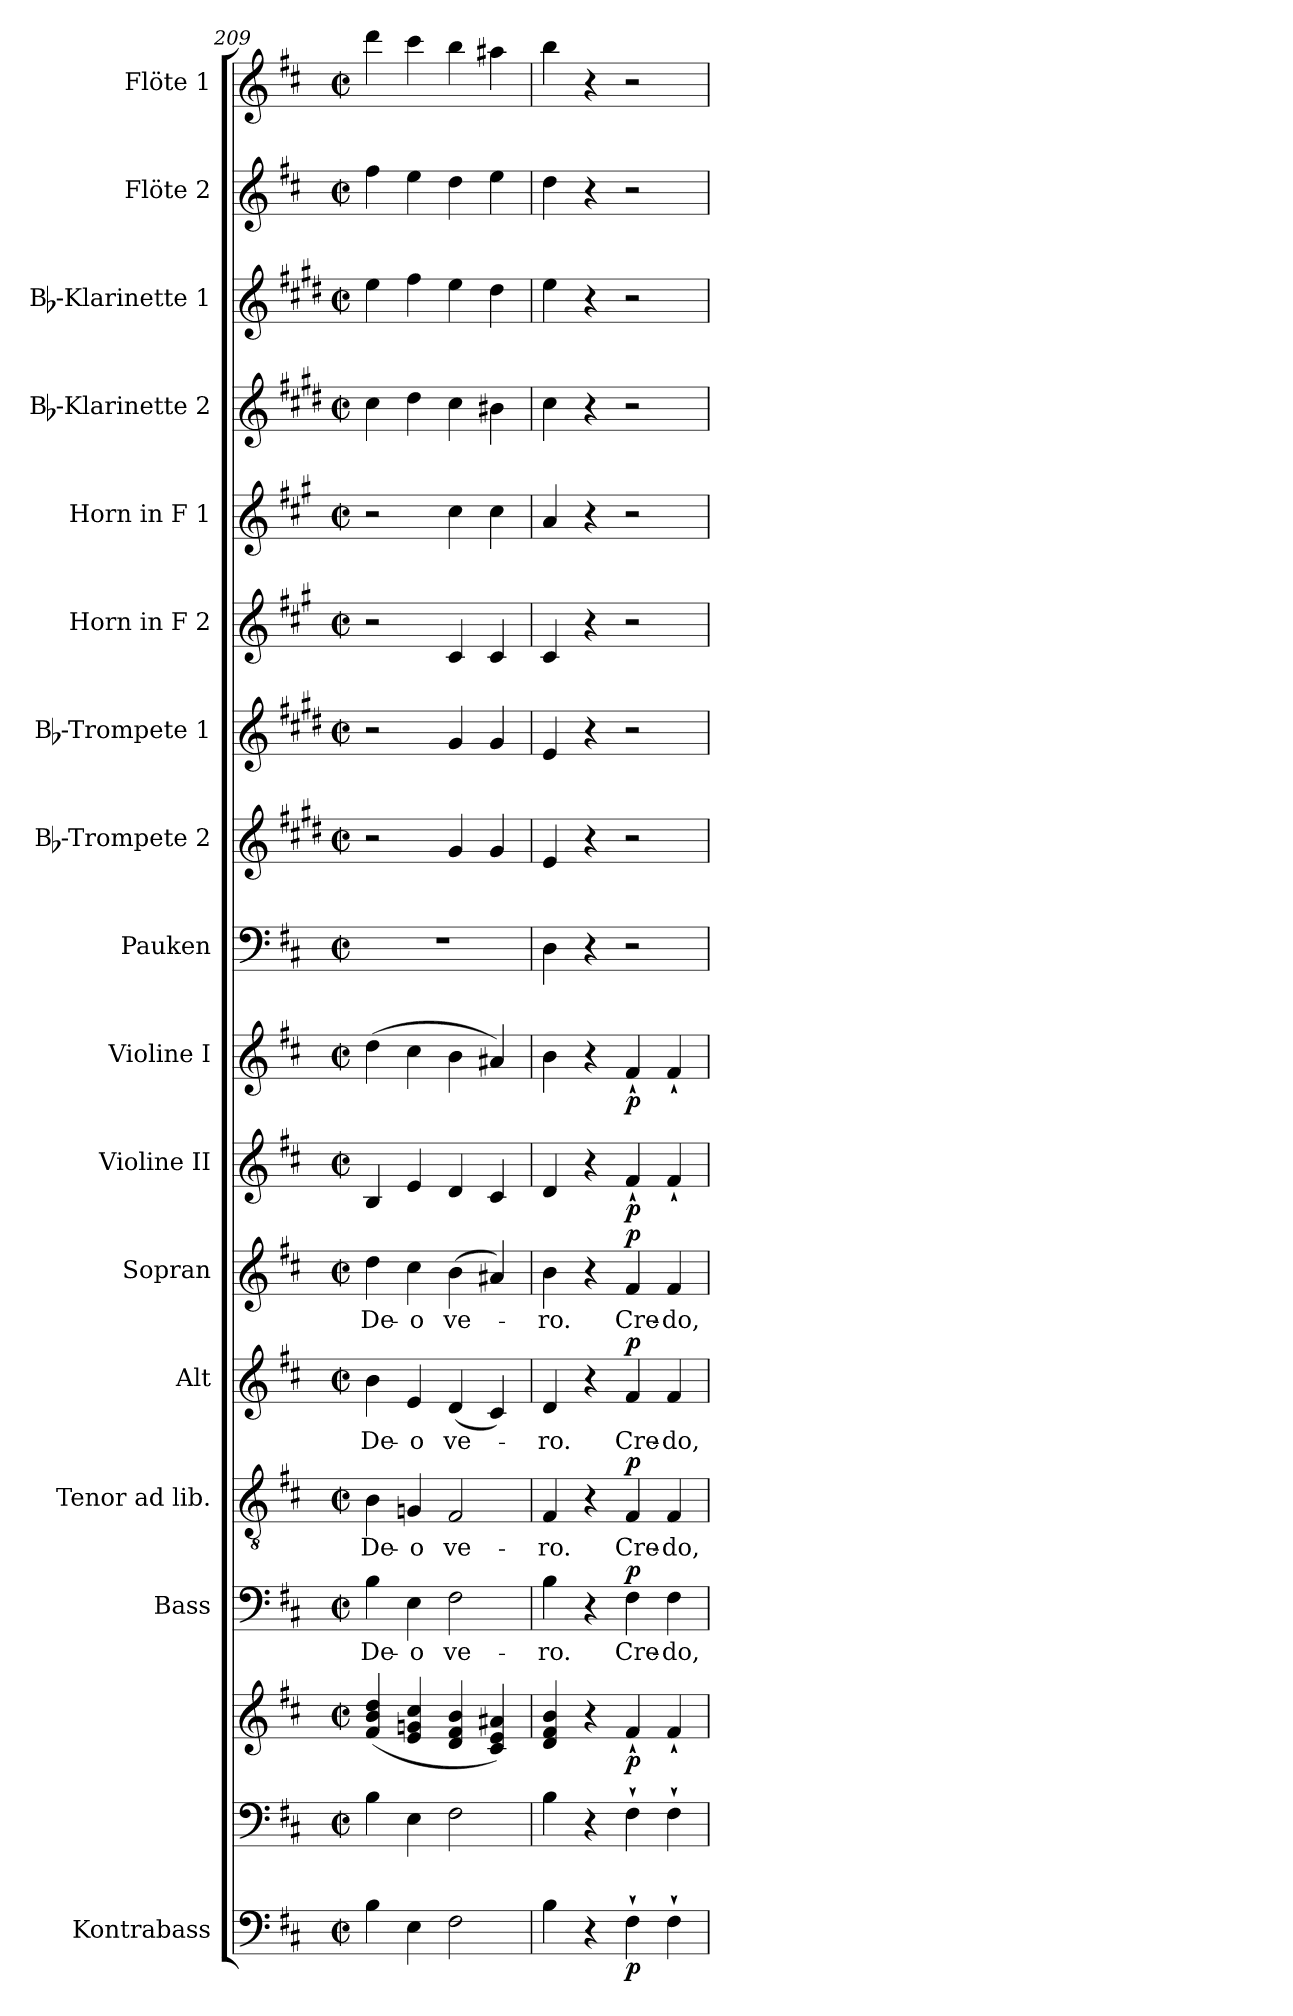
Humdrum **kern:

**kern	**dynam	**kern	**kern	**dynam	**kern	**text	**dynam	**kern	**text	**dynam	**kern	**text	**dynam	**kern	**text	**dynam	**kern	**dynam	**kern	**dynam	**kern	**kern	**kern	**kern	**kern	**kern	**kern	**kern	**kern
*part17	*part17	*part16	*part16	*part16	*part15	*part15	*part15	*part14	*part14	*part14	*part13	*part13	*part13	*part12	*part12	*part12	*part11	*part11	*part10	*part10	*part9	*part8	*part7	*part6	*part5	*part4	*part3	*part2	*part1
*staff18	*staff18	*staff17	*staff16	*staff16/17	*staff15	*staff15	*staff15	*staff14	*staff14	*staff14	*staff13	*staff13	*staff13	*staff12	*staff12	*staff12	*staff11	*staff11	*staff10	*staff10	*staff9	*staff8	*staff7	*staff6	*staff5	*staff4	*staff3	*staff2	*staff1
*I"Kontrabass	*	*	*	*	*I"Bass	*	*	*I"Tenor ad lib.	*	*	*I"Alt	*	*	*I"Sopran	*	*	*I"Violine II	*	*I"Violine I	*	*I"Pauken	*I"Bb-Trompete 2	*I"Bb-Trompete 1	*I"Horn in F 2	*I"Horn in F 1	*I"Bb-Klarinette 2	*I"Bb-Klarinette 1	*I"Flöte 2	*I"Flöte 1
*I'Kb.	*	*	*	*	*I'B.	*	*	*I'T.	*	*	*I'A.	*	*	*I'S.	*	*	*I'Vl. II	*	*I'Vl. I	*	*I'Pk.	*I'Bb Trp. 2	*I'Bb Trp. 1	*	*	*I'Bb Kl. 2	*I'Bb Kl. 1	*I'Fl. 2	*I'Fl. 1
*clefF4	*	*clefF4	*clefG2	*	*clefF4	*	*	*clefGv2	*	*	*clefG2	*	*	*clefG2	*	*	*clefG2	*	*clefG2	*	*clefF4	*clefG2	*clefG2	*clefG2	*clefG2	*clefG2	*clefG2	*clefG2	*clefG2
*ITrd7c12	*	*	*	*	*	*	*	*	*	*	*	*	*	*	*	*	*	*	*	*	*	*ITrd1c2	*ITrd1c2	*ITrd4c7	*ITrd4c7	*ITrd1c2	*ITrd1c2	*	*
*k[f#c#]	*	*k[f#c#]	*k[f#c#]	*	*k[f#c#]	*	*	*k[f#c#]	*	*	*k[f#c#]	*	*	*k[f#c#]	*	*	*k[f#c#]	*	*k[f#c#]	*	*k[f#c#]	*k[f#c#]	*k[f#c#]	*k[f#c#]	*k[f#c#]	*k[f#c#]	*k[f#c#]	*k[f#c#]	*k[f#c#]
*D:	*	*D:	*D:	*	*D:	*	*	*D:	*	*	*D:	*	*	*D:	*	*	*D:	*	*D:	*	*D:	*D:	*D:	*D:	*D:	*D:	*D:	*D:	*D:
*M2/2	*	*M2/2	*M2/2	*	*M2/2	*	*	*M2/2	*	*	*M2/2	*	*	*M2/2	*	*	*M2/2	*	*M2/2	*	*M2/2	*M2/2	*M2/2	*M2/2	*M2/2	*M2/2	*M2/2	*M2/2	*M2/2
*met(c|)	*	*met(c|)	*met(c|)	*	*met(c|)	*	*	*met(c|)	*	*	*met(c|)	*	*	*met(c|)	*	*	*met(c|)	*	*met(c|)	*	*met(c|)	*met(c|)	*met(c|)	*met(c|)	*met(c|)	*met(c|)	*met(c|)	*met(c|)	*met(c|)
=209	=209	=209	=209	=209	=209	=209	=209	=209	=209	=209	=209	=209	=209	=209	=209	=209	=209	=209	=209	=209	=209	=209	=209	=209	=209	=209	=209	=209	=209
!	!	!	!	!	!	!LO:LY:b	!	!	!LO:LY:b	!	!	!LO:LY:b	!	!	!LO:LY:b	!	!	!	!	!	!	!	!	!	!	!	!	!	!
4BB\	.	4B\	(<4f#/ 4b/ 4dd/	.	4B\	De-	.	4B\	De-	.	4b\	De-	.	4dd\	De-	.	4B/	.	(>4dd\	.	1r	2r	2r	2r	2r	4b\	4dd\	4ff#\	4ddd\
!	!	!	!	!	!	!LO:LY:b	!	!	!LO:LY:b	!	!	!LO:LY:b	!	!	!LO:LY:b	!	!	!	!	!	!	!	!	!	!	!	!	!	!
4EE\	.	4E\	4e/ 4gn/ 4cc#/	.	4E\	-o	.	4Gn/	-o	.	4e/	-o	.	4cc#\	-o	.	4e/	.	4cc#\	.	.	.	.	.	.	4cc#\	4ee\	4ee\	4ccc#\
!	!	!	!	!	!	!LO:LY:b	!	!	!LO:LY:b	!	!	!LO:LY:b	!	!	!LO:LY:b	!	!	!	!	!	!	!	!	!	!	!	!	!	!
2FF#\	.	2F#\	4d/ 4f#/ 4b/	.	2F#\	ve-	.	2F#/	ve-	.	(<4d/	ve-	.	(>4b\	ve-	.	4d/	.	4b\	.	.	4f#/	4f#/	4F#/	4f#\	4b\	4dd\	4dd\	4bb\
.	.	.	4c#/ 4e/ 4a#X/)	.	.	.	.	.	.	.	4c#/)	.	.	4a#X/)	.	.	4c#/	.	4a#X/)	.	.	4f#/	4f#/	4F#/	4f#\	4a#X\	4cc#\	4ee\	4aa#X\
!!LO:PB:g=z
=210	=210	=210	=210	=210	=210	=210	=210	=210	=210	=210	=210	=210	=210	=210	=210	=210	=210	=210	=210	=210	=210	=210	=210	=210	=210	=210	=210	=210	=210
!	!	!	!	!	!	!LO:LY:b	!	!	!LO:LY:b	!	!	!LO:LY:b	!	!	!LO:LY:b	!	!	!	!	!	!	!	!	!	!	!	!	!	!
4BB\	.	4B\	4d/ 4f#/ 4b/	.	4B\	-ro.	.	4F#/	-ro.	.	4d/	-ro.	.	4b\	-ro.	.	4d/	.	4b\	.	4D\	4d/	4d/	4F#/	4d/	4b\	4dd\	4dd\	4bb\
4r	.	4r	4r	.	4r	.	.	4r	.	.	4r	.	.	4r	.	.	4r	.	4r	.	4r	4r	4r	4r	4r	4r	4r	4r	4r
!	!LO:DY:b	!	!	!LO:DY:b	!	!LO:LY:b	!LO:DY:a	!	!LO:LY:b	!LO:DY:a	!	!LO:LY:b	!LO:DY:a	!	!LO:LY:b	!LO:DY:a	!	!LO:DY:b	!	!LO:DY:b	!	!	!	!	!	!	!	!	!
4FF#`>\	p	4F#`>\	4f#`</	p	4F#\	Cre-	p	4F#/	Cre-	p	4f#/	Cre-	p	4f#/	Cre-	p	4f#`</	p	4f#`</	p	2r	2r	2r	2r	2r	2r	2r	2r	2r
!	!	!	!	!	!	!LO:LY:b	!	!	!LO:LY:b	!	!	!LO:LY:b	!	!	!LO:LY:b	!	!	!	!	!	!	!	!	!	!	!	!	!	!
4FF#`>\	.	4F#`>\	4f#`</	.	4F#\	-do,	.	4F#/	-do,	.	4f#/	-do,	.	4f#/	-do,	.	4f#`</	.	4f#`</	.	.	.	.	.	.	.	.	.	.
=	=	=	=	=	=	=	=	=	=	=	=	=	=	=	=	=	=	=	=	=	=	=	=	=	=	=	=	=	=
*-	*-	*-	*-	*-	*-	*-	*-	*-	*-	*-	*-	*-	*-	*-	*-	*-	*-	*-	*-	*-	*-	*-	*-	*-	*-	*-	*-	*-	*-
